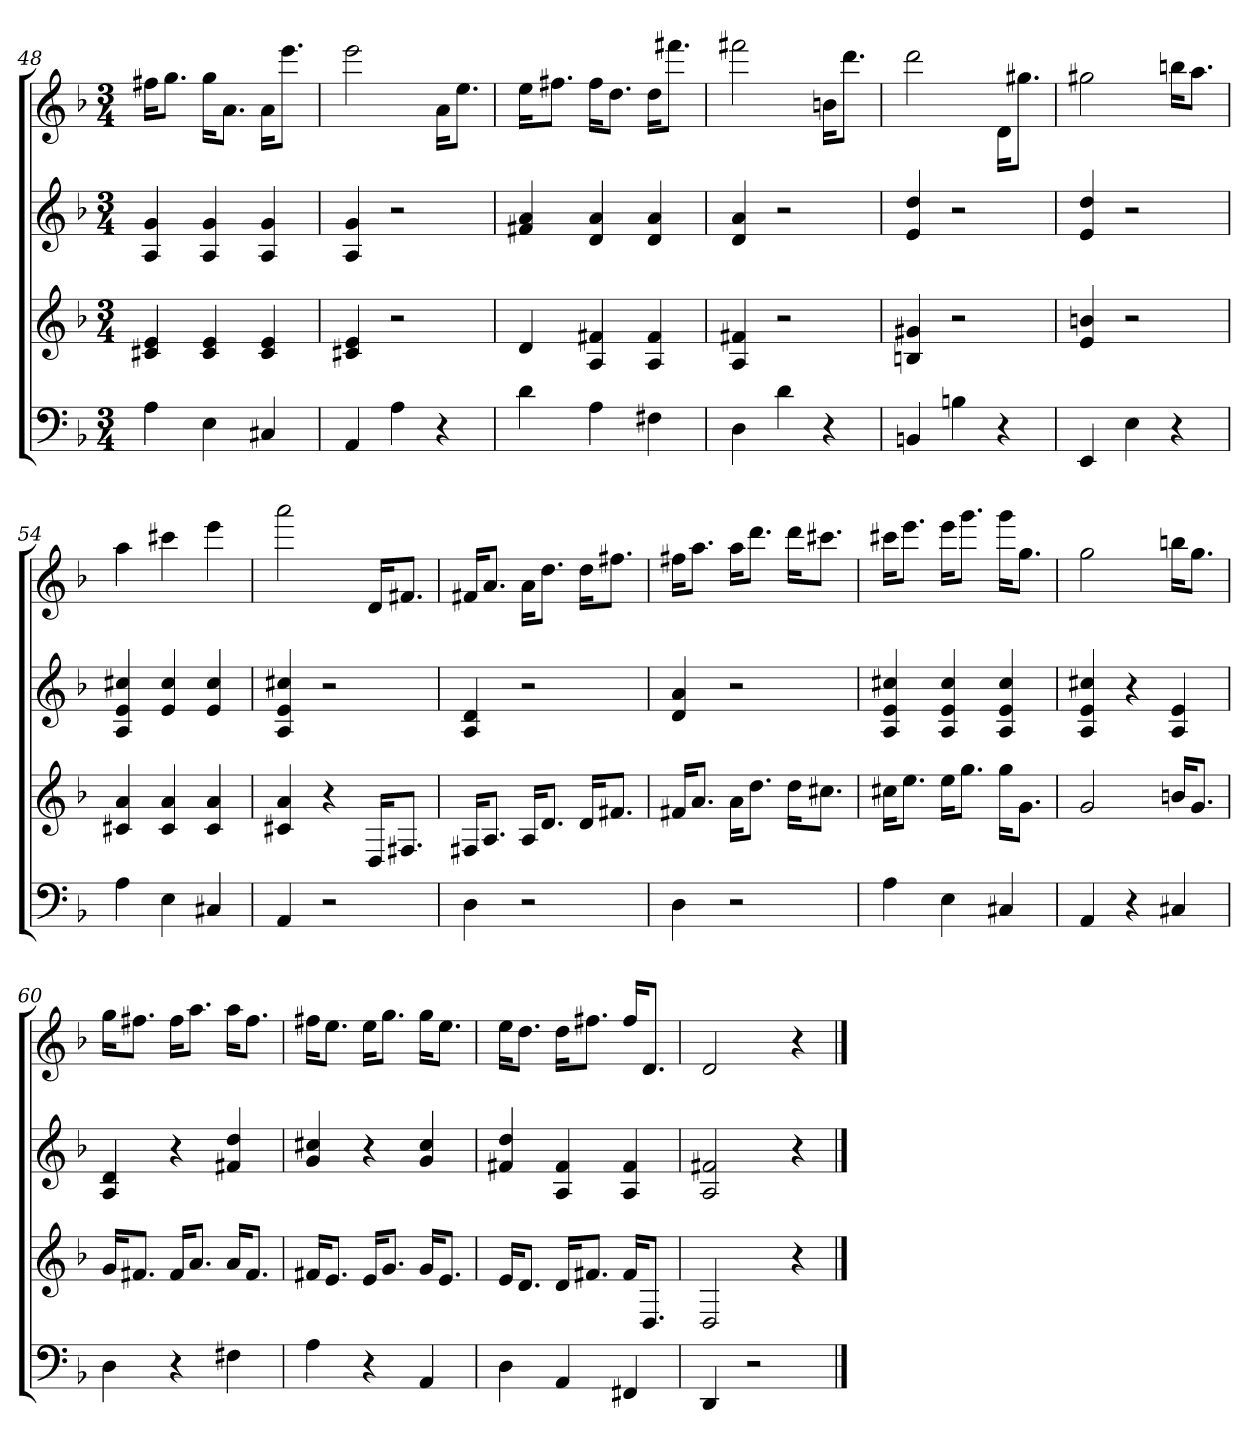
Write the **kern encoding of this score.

**kern	**kern	**kern	**kern
*part4	*part3	*part2	*part1
*staff4	*staff3	*staff2	*staff1
*k[b-]	*k[b-]	*k[b-]	*k[b-]
*d:	*d:	*d:	*d:
*M3/4	*M3/4	*M3/4	*M3/4
=48	=48	=48	=48
4A	4c#X 4e	4A 4g	16ff#XKL
.	.	.	8.ggJ
4E	4c# 4e	4A 4g	16ggKL
.	.	.	8.aJ
4C#X	4c# 4e	4A 4g	16aKL
.	.	.	8.eeeJ
=49	=49	=49	=49
4AA	4c#X 4e	4A 4g	2eee
4A	2r	2r	.
4r	.	.	16aKL
.	.	.	8.eeJ
=50	=50	=50	=50
4d	4d	4f#X 4a	16eeKL
.	.	.	8.ff#XJ
4A	4A 4f#X	4d 4a	16ff#KL
.	.	.	8.ddJ
4F#X	4A 4f#	4d 4a	16ddKL
.	.	.	8.fff#XJ
=51	=51	=51	=51
4D	4A 4f#X	4d 4a	2fff#X
4d	2r	2r	.
4r	.	.	16bnKL
.	.	.	8.dddJ
=52	=52	=52	=52
4BBn	4Bn 4g#X	4e 4dd	2ddd
4Bn	2r	2r	.
4r	.	.	16dKL
.	.	.	8.gg#XJ
=53	=53	=53	=53
4EE	4e 4bn	4e 4dd	2gg#X
4E	2r	2r	.
4r	.	.	16bbnKL
.	.	.	8.aaJ
=54	=54	=54	=54
4A	4c#X 4a	4A 4e 4cc#X	4aa
4E	4c# 4a	4e 4cc#	4ccc#X
4C#X	4c# 4a	4e 4cc#	4eee
=55	=55	=55	=55
4AA	4c#X 4a	4A 4e 4cc#X	2aaa
2r	4r	2r	.
.	16DKL	.	16dKL
.	8.F#XJ	.	8.f#XJ
=56	=56	=56	=56
4D	16F#XKL	4A 4d	16f#XKL
.	8.AJ	.	8.aJ
2r	16AKL	2r	16aKL
.	8.dJ	.	8.ddJ
.	16dKL	.	16ddKL
.	8.f#XJ	.	8.ff#XJ
=57	=57	=57	=57
4D	16f#XKL	4d 4a	16ff#XKL
.	8.aJ	.	8.aaJ
2r	16aKL	2r	16aaKL
.	8.ddJ	.	8.dddJ
.	16ddKL	.	16dddKL
.	8.cc#XJ	.	8.ccc#XJ
=58	=58	=58	=58
4A	16cc#XKL	4A 4e 4cc#X	16ccc#XKL
.	8.eeJ	.	8.eeeJ
4E	16eeKL	4A 4e 4cc#	16eeeKL
.	8.ggJ	.	8.gggJ
4C#X	16ggKL	4A 4e 4cc#	16gggKL
.	8.gJ	.	8.ggJ
=59	=59	=59	=59
4AA	2g	4A 4e 4cc#X	2gg
4r	.	4r	.
4C#X	16bnKL	4A 4e	16bbnKL
.	8.gJ	.	8.ggJ
=60	=60	=60	=60
4D	16gKL	4A 4d	16ggKL
.	8.f#XJ	.	8.ff#XJ
4r	16f#KL	4r	16ff#KL
.	8.aJ	.	8.aaJ
4F#X	16aKL	4f#X 4dd	16aaKL
.	8.f#J	.	8.ff#J
=61	=61	=61	=61
4A	16f#XKL	4g 4cc#X	16ff#XKL
.	8.eJ	.	8.eeJ
4r	16eKL	4r	16eeKL
.	8.gJ	.	8.ggJ
4AA	16gKL	4g 4cc#	16ggKL
.	8.eJ	.	8.eeJ
=62	=62	=62	=62
4D	16eKL	4f#X 4dd	16eeKL
.	8.dJ	.	8.ddJ
4AA	16dKL	4A 4f#	16ddKL
.	8.f#XJ	.	8.ff#XJ
4FF#X	16f#KL	4A 4f#	16ff#KL
.	8.DJ	.	8.dJ
=63	=63	=63	=63
4DD	2D	2A 2f#X	2d
2r	.	.	.
.	4r	4r	4r
==	==	==	==
*-	*-	*-	*-
